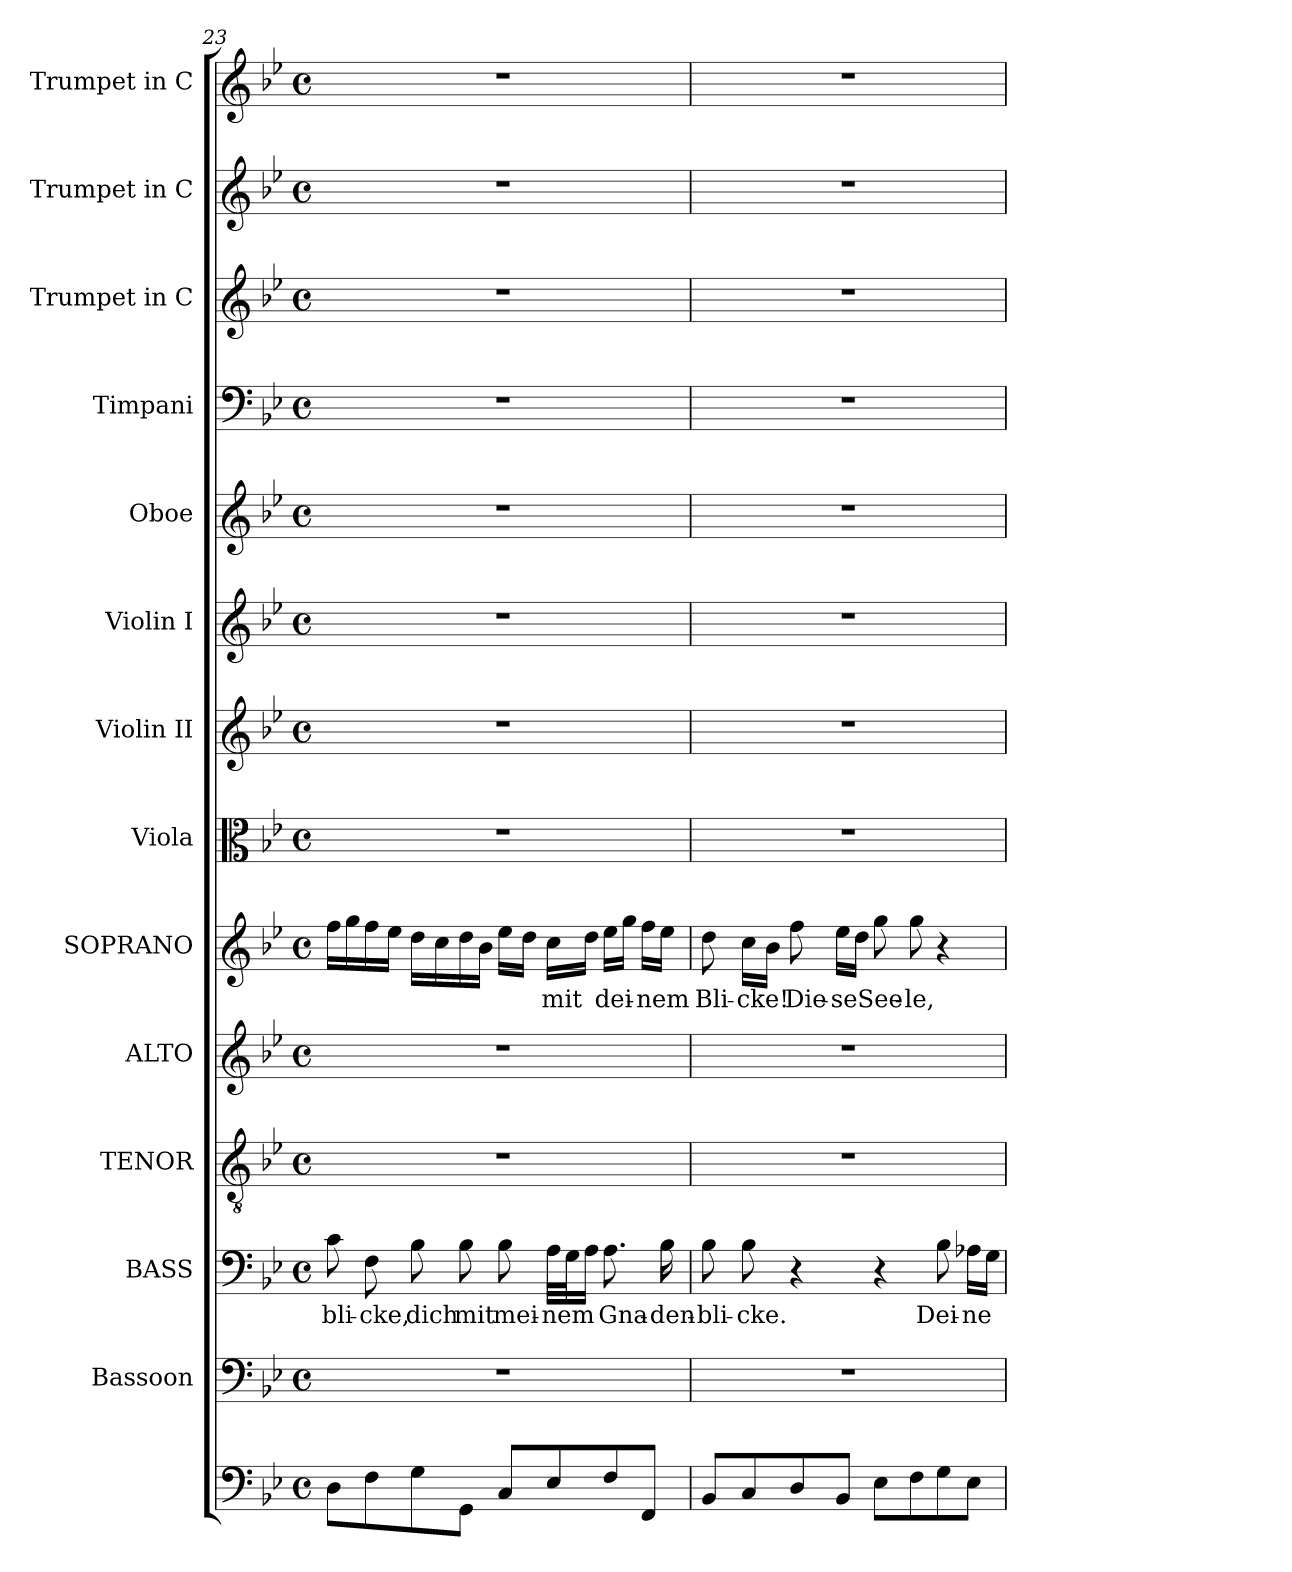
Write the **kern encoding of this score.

**kern	**kern	**kern	**text	**kern	**kern	**kern	**text	**kern	**kern	**kern	**kern	**kern	**kern	**kern	**kern
*part14	*part13	*part12	*part12	*part11	*part10	*part9	*part9	*part8	*part7	*part6	*part5	*part4	*part3	*part2	*part1
*staff14	*staff13	*staff12	*staff12	*staff11	*staff10	*staff9	*staff9	*staff8	*staff7	*staff6	*staff5	*staff4	*staff3	*staff2	*staff1
*	*I"Bassoon	*I"BASS	*	*I"TENOR	*I"ALTO	*I"SOPRANO	*	*I"Viola	*I"Violin II	*I"Violin I	*I"Oboe	*I"Timpani	*I"Trumpet in C	*I"Trumpet in C	*I"Trumpet in C
*	*	*	*	*	*I'Alto	*I'Soprano	*	*I'Viola	*I'Violin II	*I'Violin I	*I'Oboe	*I'Timp.	*	*	*
*clefF4	*clefF4	*clefF4	*	*clefGv2	*clefG2	*clefG2	*	*clefC3	*clefG2	*clefG2	*clefG2	*clefF4	*clefG2	*clefG2	*clefG2
*	*	*	*	*ITrd7c12	*	*	*	*	*	*	*	*	*	*	*
*k[b-e-]	*k[b-e-]	*k[b-e-]	*	*k[b-e-]	*k[b-e-]	*k[b-e-]	*	*k[b-e-]	*k[b-e-]	*k[b-e-]	*k[b-e-]	*k[b-e-]	*k[b-e-]	*k[b-e-]	*k[b-e-]
*B-:	*B-:	*B-:	*	*B-:	*B-:	*B-:	*	*B-:	*B-:	*B-:	*B-:	*B-:	*B-:	*B-:	*B-:
*M4/4	*M4/4	*M4/4	*	*M4/4	*M4/4	*M4/4	*	*M4/4	*M4/4	*M4/4	*M4/4	*M4/4	*M4/4	*M4/4	*M4/4
*met(c)	*met(c)	*met(c)	*	*met(c)	*met(c)	*met(c)	*	*met(c)	*met(c)	*met(c)	*met(c)	*met(c)	*met(c)	*met(c)	*met(c)
=23	=23	=23	=23	=23	=23	=23	=23	=23	=23	=23	=23	=23	=23	=23	=23
!	!	!	!LO:LY:b:color=#000000	!	!	!	!	!	!	!	!	!	!	!	!
8Di\L	1r	8ci\	-bli-	1r	1r	16ffi\LL	.	1r	1r	1r	1r	1r	1r	1r	1r
.	.	.	.	.	.	16ggi\	.	.	.	.	.	.	.	.	.
!	!	!	!LO:LY:b:color=#000000	!	!	!	!	!	!	!	!	!	!	!	!
8Fi\	.	8Fi\	-cke,	.	.	16ffi\	.	.	.	.	.	.	.	.	.
.	.	.	.	.	.	16ee-i\JJ	.	.	.	.	.	.	.	.	.
!	!	!	!LO:LY:b:color=#000000	!	!	!	!	!	!	!	!	!	!	!	!
8Gi\	.	8B-i\	dich	.	.	16ddi\LL	.	.	.	.	.	.	.	.	.
.	.	.	.	.	.	16cci\	.	.	.	.	.	.	.	.	.
!	!	!	!LO:LY:b:color=#000000	!	!	!	!	!	!	!	!	!	!	!	!
8GGi\J	.	8B-i\	mit	.	.	16ddi\	.	.	.	.	.	.	.	.	.
.	.	.	.	.	.	16b-i\JJ	.	.	.	.	.	.	.	.	.
!	!	!	!LO:LY:b:color=#000000	!	!	!	!	!	!	!	!	!	!	!	!
8Ci/L	.	8B-i\	mei-	.	.	16ee-i\LL	.	.	.	.	.	.	.	.	.
.	.	.	.	.	.	16ddi\JJ	.	.	.	.	.	.	.	.	.
!	!	!	!LO:LY:b:color=#000000	!	!	!	!	!	!	!	!	!	!	!	!
!	!	!	!	!	!	!	!LO:LY:b:color=#000000	!	!	!	!	!	!	!	!
8E-i/	.	32Ai\LLL	-nem	.	.	16cci\LL	mit	.	.	.	.	.	.	.	.
.	.	32Gi\J	.	.	.	.	.	.	.	.	.	.	.	.	.
.	.	16Ai\JJ	.	.	.	16ddi\JJ	.	.	.	.	.	.	.	.	.
!	!	!	!LO:LY:b:color=#000000	!	!	!	!	!	!	!	!	!	!	!	!
!	!	!	!	!	!	!	!LO:LY:b:color=#000000	!	!	!	!	!	!	!	!
8Fi/	.	8.Ai\	Gna-	.	.	16ee-i\LL	dei-	.	.	.	.	.	.	.	.
.	.	.	.	.	.	16ggi\JJ	.	.	.	.	.	.	.	.	.
!	!	!	!	!	!	!	!LO:LY:b:color=#000000	!	!	!	!	!	!	!	!
8FFi/J	.	.	.	.	.	16ffi\LL	-nem	.	.	.	.	.	.	.	.
!	!	!	!LO:LY:b:color=#000000	!	!	!	!	!	!	!	!	!	!	!	!
.	.	16B-i\	-den-	.	.	16ee-i\JJ	.	.	.	.	.	.	.	.	.
!!LO:LB:g=z
=24	=24	=24	=24	=24	=24	=24	=24	=24	=24	=24	=24	=24	=24	=24	=24
!	!	!	!LO:LY:b:color=#000000	!	!	!	!	!	!	!	!	!	!	!	!
!	!	!	!	!	!	!	!LO:LY:b:color=#000000	!	!	!	!	!	!	!	!
8BB-i/L	1r	8B-i\	-bli-	1r	1r	8ddi\	Bli-	1r	1r	1r	1r	1r	1r	1r	1r
!	!	!	!LO:LY:b:color=#000000	!	!	!	!	!	!	!	!	!	!	!	!
!	!	!	!	!	!	!	!LO:LY:b:color=#000000	!	!	!	!	!	!	!	!
8Ci/	.	8B-i\	-cke.	.	.	16cci\LL	-cke!	.	.	.	.	.	.	.	.
.	.	.	.	.	.	16b-i\JJ	.	.	.	.	.	.	.	.	.
!	!	!	!	!	!	!	!LO:LY:b:color=#000000	!	!	!	!	!	!	!	!
8Di/	.	4r	.	.	.	8ffi\	Die-	.	.	.	.	.	.	.	.
!	!	!	!	!	!	!	!LO:LY:b:color=#000000	!	!	!	!	!	!	!	!
8BB-i/J	.	.	.	.	.	16ee-i\LL	-se	.	.	.	.	.	.	.	.
.	.	.	.	.	.	16ddi\JJ	.	.	.	.	.	.	.	.	.
!	!	!	!	!	!	!	!LO:LY:b:color=#000000	!	!	!	!	!	!	!	!
8E-i\L	.	4r	.	.	.	8ggi\	See-	.	.	.	.	.	.	.	.
!	!	!	!	!	!	!	!LO:LY:b:color=#000000	!	!	!	!	!	!	!	!
8Fi\	.	.	.	.	.	8ggi\	-le,	.	.	.	.	.	.	.	.
!	!	!	!LO:LY:b:color=#000000	!	!	!	!	!	!	!	!	!	!	!	!
8Gi\	.	8B-i\	Dei-	.	.	4r	.	.	.	.	.	.	.	.	.
!	!	!	!LO:LY:b:color=#000000	!	!	!	!	!	!	!	!	!	!	!	!
8E-i\J	.	16A-Xi\LL	-ne	.	.	.	.	.	.	.	.	.	.	.	.
.	.	16Gi\JJ	.	.	.	.	.	.	.	.	.	.	.	.	.
=	=	=	=	=	=	=	=	=	=	=	=	=	=	=	=
*-	*-	*-	*-	*-	*-	*-	*-	*-	*-	*-	*-	*-	*-	*-	*-
